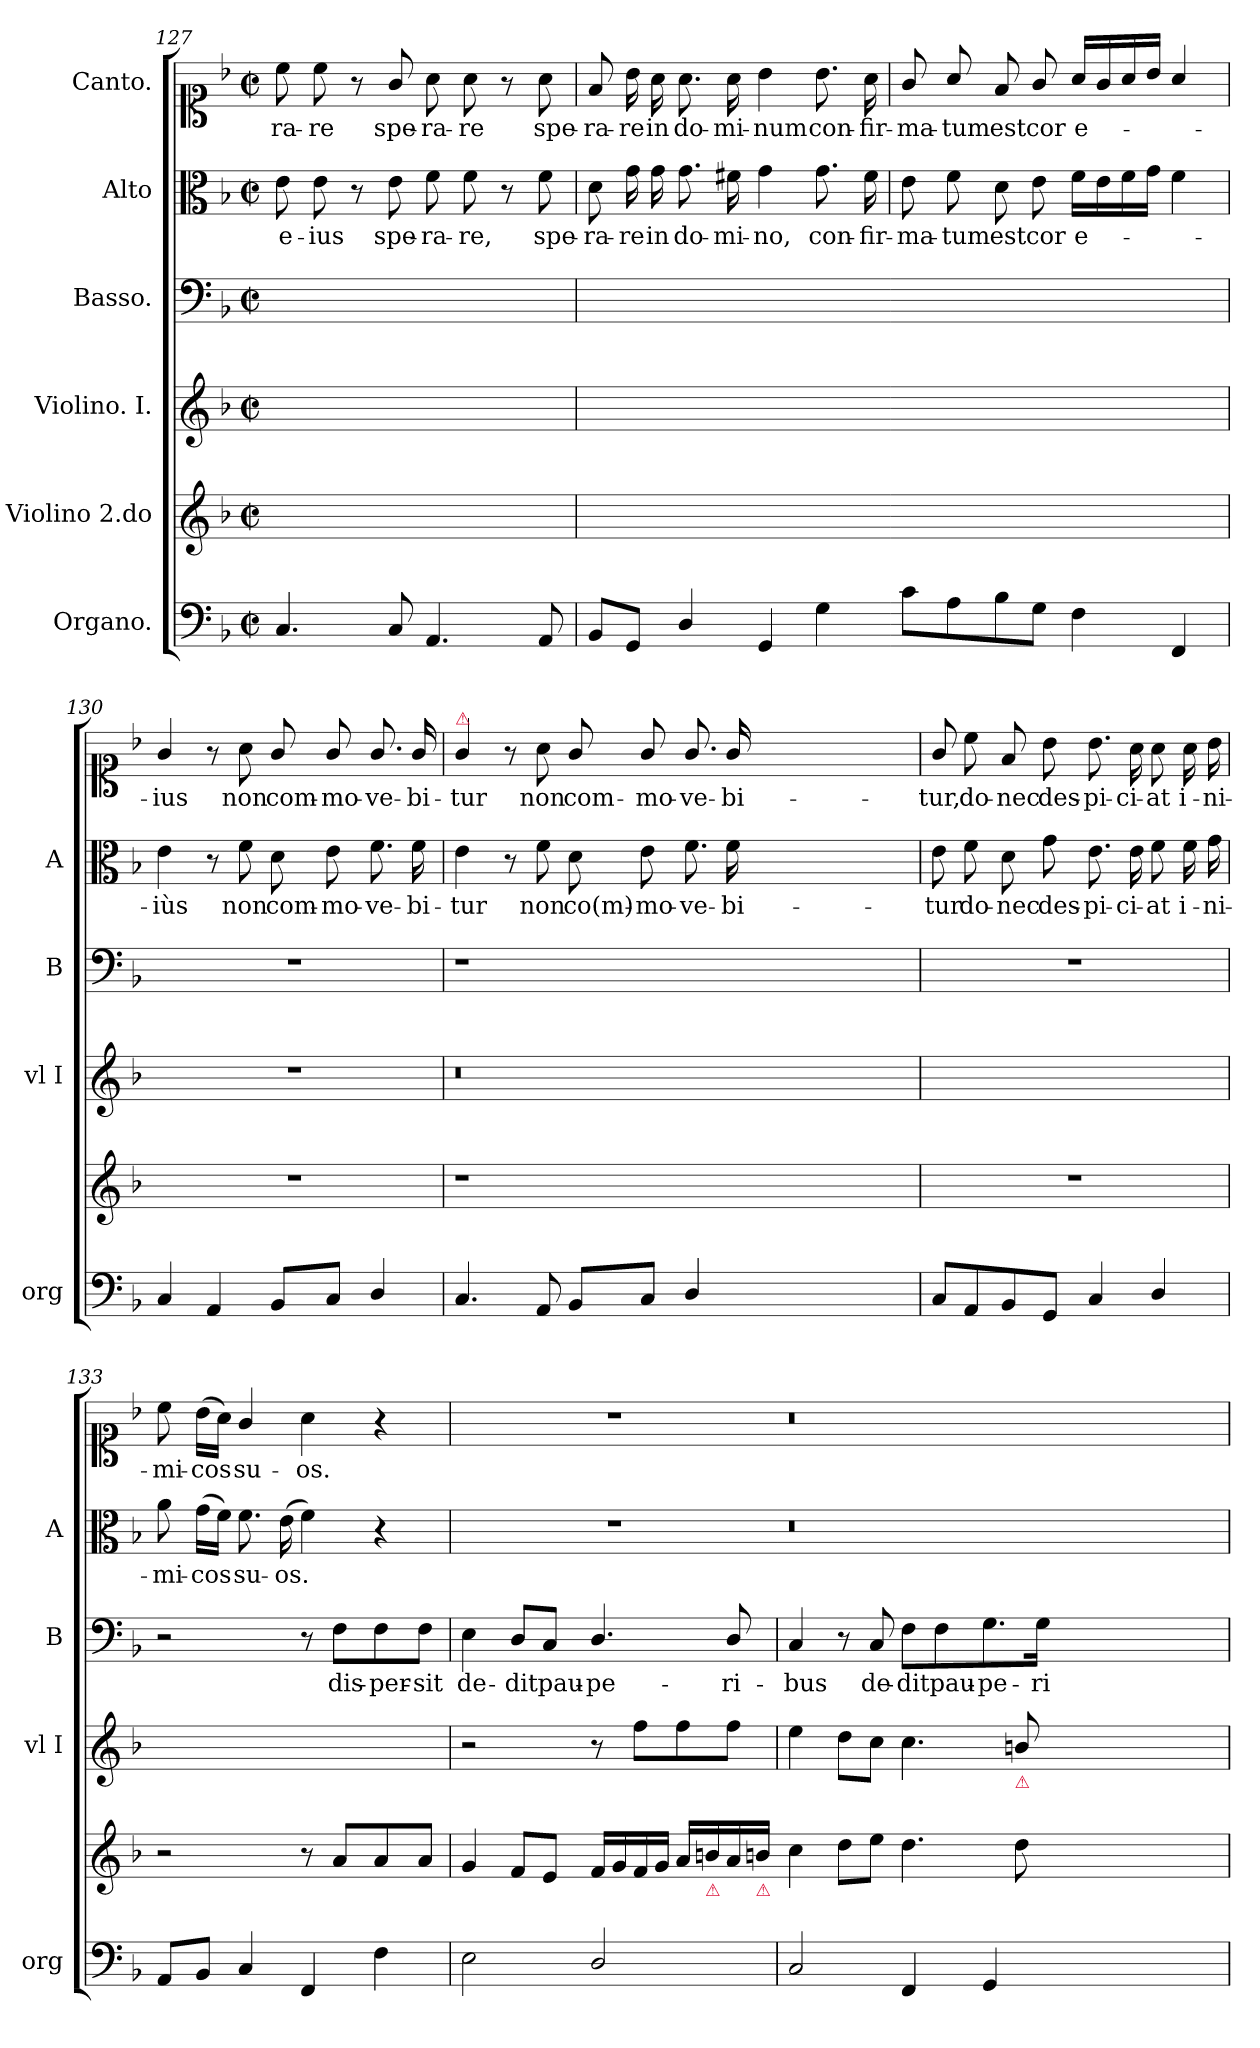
**kern	**kern	**kern	**kern	**text	**kern	**text	**kern	**text
*part6	*part5	*part4	*part3	*part3	*part2	*part2	*part1	*part1
*staff6	*staff5	*staff4	*staff3	*staff3	*staff2	*staff2	*staff1	*staff1
*I"Organo.	*I"Violino 2.do	*I"Violino. I.	*I"Basso.	*	*I"Alto	*	*I"Canto.	*
*I'org	*	*I'vl I	*I'B	*	*I'A	*	*	*
*clefF4	*clefG2	*clefG2	*clefF4	*	*clefC3	*	*clefC1	*
*k[b-]	*k[b-]	*k[b-]	*k[b-]	*	*k[b-]	*	*k[b-]	*
*F:	*F:	*F:	*F:	*	*F:	*	*F:	*
*M2/2	*M2/2	*M2/2	*M2/2	*	*M2/2	*	*M2/2	*
*met(c|)	*met(c|)	*met(c|)	*met(c|)	*	*met(c|)	*	*met(c|)	*
=127	=127	=127	=127	=127	=127	=127	=127	=127
4.C/	1ryy	1ryy	1ryy	.	8e\	e-	8cc\	-ra-
.	.	.	.	.	8e\	-ius	8cc\	-re
.	.	.	.	.	8r	.	8r	.
8C/	.	.	.	.	8e\	spe-	8g/	spe-
4.AA/	.	.	.	.	8f\	-ra-	8a\	-ra-
.	.	.	.	.	8f\	-re,	8a\	-re
.	.	.	.	.	8r	.	8r	.
8AA/	.	.	.	.	8f\	spe-	8a\	spe-
=128	=128	=128	=128	=128	=128	=128	=128	=128
8BB-/L	1ryy	1ryy	1ryy	.	8d\	-ra-	8f/	-ra-
8GG/J	.	.	.	.	16g\	-re	16b-\	-re
.	.	.	.	.	16g\	in	16a\	in
4D/	.	.	.	.	8.g\	do-	8.a\	do-
.	.	.	.	.	16f#X\	-mi-	16a\	-mi-
4GG/	.	.	.	.	4g\	-no,	4b-\	-num
4G\	.	.	.	.	8.g\	con-	8.b-\	con-
.	.	.	.	.	16f#\	-fir-	16a\	-fir-
=129-	=129	=129	=129	=129	=129	=129	=129	=129
8c\L	1ryy	1ryy	1ryy	.	8e\	-ma-	8g/	-ma-
8A\	.	.	.	.	8f\	-tum	8a/	-tum
8B-\	.	.	.	.	8d\	est	8f/	est
8G\J	.	.	.	.	8e\	cor	8g/	cor
4F\	.	.	.	.	16f\LL	e-	16a/LL	e-
.	.	.	.	.	16e\	.	16g/	.
.	.	.	.	.	16f\	.	16a/	.
.	.	.	.	.	16g\JJ	.	16b-/JJ	.
4FF/	.	.	.	.	4f\	.	4a/	.
=130	=130	=130	=130	=130	=130	=130	=130	=130
4C/	1r	1r	1r	.	4e\	-iùs	4g/	-ius
4AA/	.	.	.	.	8r	.	8r	.
.	.	.	.	.	8f\	non	8a\	non
8BB-/L	.	.	.	.	8d\	com-	8g/	com-
8C/J	.	.	.	.	8e\	-mo-	8g/	-mo-
4D/	.	.	.	.	8.f\	-ve-	8.g/	-ve-
.	.	.	.	.	16f\	-bi-	16g/	-bi-
=131	=131	=131	=131	=131	=131	=131	=131	=131
!	!	!	!	!	!	!	!LO:TX:a:color=crimson:t=⚠	!
4.C/	1r	0.r	1r	.	4e\	-tur	4g/	-tur
.	.	.	.	.	8r	.	8r	.
8AA/	.	.	.	.	8f\	non	8a\	non
8BB-/L	.	.	.	.	8d\	co(m)-	8g/	com-
8C/J	.	.	.	.	8e\	-mo-	8g/	-mo-
4D/	.	.	.	.	8.f\	-ve-	8.g/	-ve-
.	.	.	.	.	16f\	-bi-	16g/	-bi-
0ryy	0ryy	.	0ryy	.	0ryy	.	0ryy	.
=132	=132	=132	=132	=132	=132	=132	=132	=132
8C/L	1r	1ryy	1r	.	8e\	-tur	8g/	-tur,
8AA/	.	.	.	.	8f\	do-	8cc\	do-
8BB-/	.	.	.	.	8d\	-nec	8f/	-nec
8GG/J	.	.	.	.	8g\	des-	8b-\	des-
4C/	.	.	.	.	8.e\	-pi-	8.b-\	-pi-
.	.	.	.	.	16e\	-ci-	16a\	-ci-
4D/	.	.	.	.	8f\	-at	8a\	-at
.	.	.	.	.	16f\	i-	16a\	i-
.	.	.	.	.	16g\	-ni-	16b-\	-ni-
=133	=133	=133	=133	=133	=133	=133	=133	=133
8AA/L	2r	1ryy	2r	.	8a\	-mi-	8cc\	-mi-
8BB-/J	.	.	.	.	(16g\LL	-cos	(16b-\LL	-cos
.	.	.	.	.	16f\JJ)	.	16a\JJ)	.
4C/	.	.	.	.	8.f\	su-	4g/	su-
.	.	.	.	.	(16e\	-os.	.	.
4FF/	8r	.	8r	.	4f\)	.	4a\	-os.
.	8a/L	.	8F\L	dis-	.	.	.	.
4F\	8a/	.	8F\	-per-	4r	.	4r	.
.	8a/J	.	8F\J	-sit	.	.	.	.
=134	=134	=134	=134	=134	=134	=134	=134	=134
2E\	4g/	2r	4E\	de-	1r	.	1r	.
.	8f/L	.	8D/L	-dit	.	.	.	.
.	8e/J	.	8C/J	pau-	.	.	.	.
2D/	16f/LL	8r	4.D/	-pe-	.	.	.	.
.	16g/	.	.	.	.	.	.	.
.	16f/	8ff\L	.	.	.	.	.	.
.	16g/JJ	.	.	.	.	.	.	.
.	16a/LL	8ff\	.	.	.	.	.	.
!	!LO:TX:b:color=crimson:t=⚠	!	!	!	!	!	!	!
.	16bn/	.	.	.	.	.	.	.
.	16a/	8ff\J	8D/	-ri-	.	.	.	.
!	!LO:TX:b:color=crimson:t=⚠	!	!	!	!	!	!	!
.	16bn/JJ	.	.	.	.	.	.	.
=135	=135-	=135	=135	=135	=135	=135	=135	=135
2C/	4cc\	4ee\	4C/	-bus	0.r	.	0.r	.
.	8dd\L	8dd\L	8r	.	.	.	.	.
.	8ee\J	8cc\J	8C/	de-	.	.	.	.
4FF/	4.dd\	4.cc\	8F\L	-dit	.	.	.	.
.	.	.	8F\	pau-	.	.	.	.
4GG/	.	.	8.G\	-pe-	.	.	.	.
!	!	!LO:TX:b:color=crimson:t=⚠	!	!	!	!	!	!
.	8dd\	8bn/	.	.	.	.	.	.
.	.	.	16G\Jk	-ri-	.	.	.	.
0ryy	0ryy	0ryy	0ryy	.	.	.	.	.
=	=	=	=	=	=	=	=	=
*-	*-	*-	*-	*-	*-	*-	*-	*-
